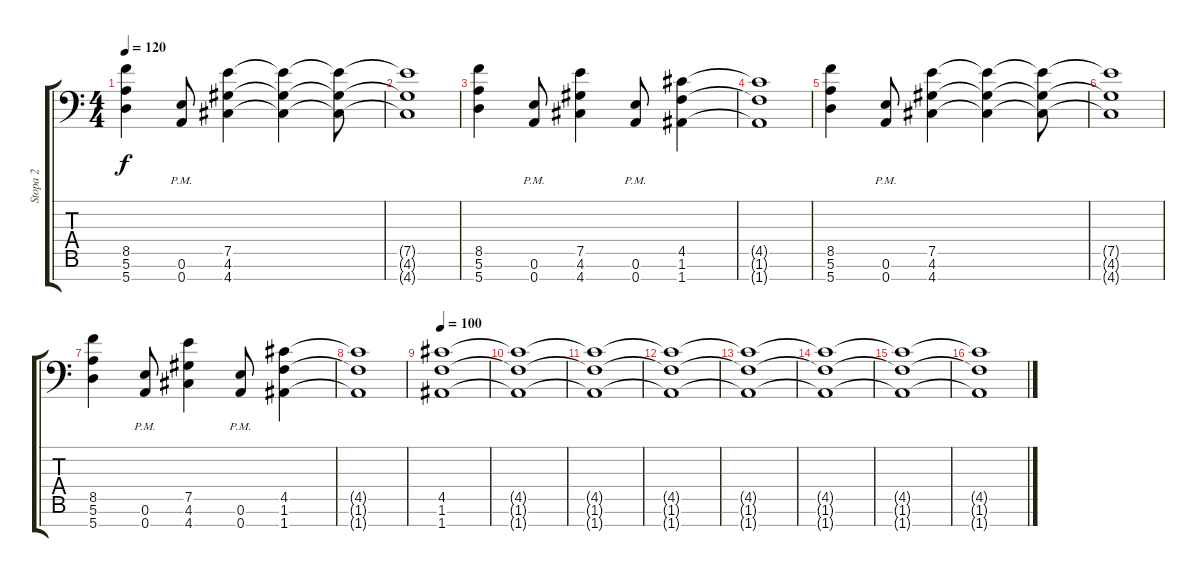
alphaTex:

\track ("Stopa 2" "Stopa 2") {instrument distortionguitar}
\staff {score tabs}
\tuning (E4 B3 G3 D3 A2 E2 A1) {hide}
\ts (4 4)
\tempo 120
\clef f4
\ks c
(8.5 5.6 5.7).4{dy f} (0.6{pm} 0.7{pm}).8 (7.5 4.6 4.7).4 (7.5{t} 4.6{t} 4.7{t}).4 (7.5{t} 4.6{t} 4.7{t}).8 |
(7.5{t} 4.6{t} 4.7{t}).1 |
(8.5 5.6 5.7).4 (0.6{pm} 0.7{pm}).8 (7.5 4.6 4.7).4 (0.6{pm} 0.7{pm}).8 (4.5 1.6 1.7).4 |
(4.5{t} 1.6{t} 1.7{t}).1 |
(8.5 5.6 5.7).4 (0.6{pm} 0.7{pm}).8 (7.5 4.6 4.7).4 (7.5{t} 4.6{t} 4.7{t}).4 (7.5{t} 4.6{t} 4.7{t}).8 |
(7.5{t} 4.6{t} 4.7{t}).1 |
(8.5 5.6 5.7).4 (0.6{pm} 0.7{pm}).8 (7.5 4.6 4.7).4 (0.6{pm} 0.7{pm}).8 (4.5 1.6 1.7).4 |
(4.5{t} 1.6{t} 1.7{t}).1 |
\tempo 100
(4.5 1.6 1.7).1 |
(4.5{t} 1.6{t} 1.7{t}).1 |
(4.5{t} 1.6{t} 1.7{t}).1 |
(4.5{t} 1.6{t} 1.7{t}).1 |
(4.5{t} 1.6{t} 1.7{t}).1 |
(4.5{t} 1.6{t} 1.7{t}).1 |
(4.5{t} 1.6{t} 1.7{t}).1 |
(4.5{t} 1.6{t} 1.7{t}).1
